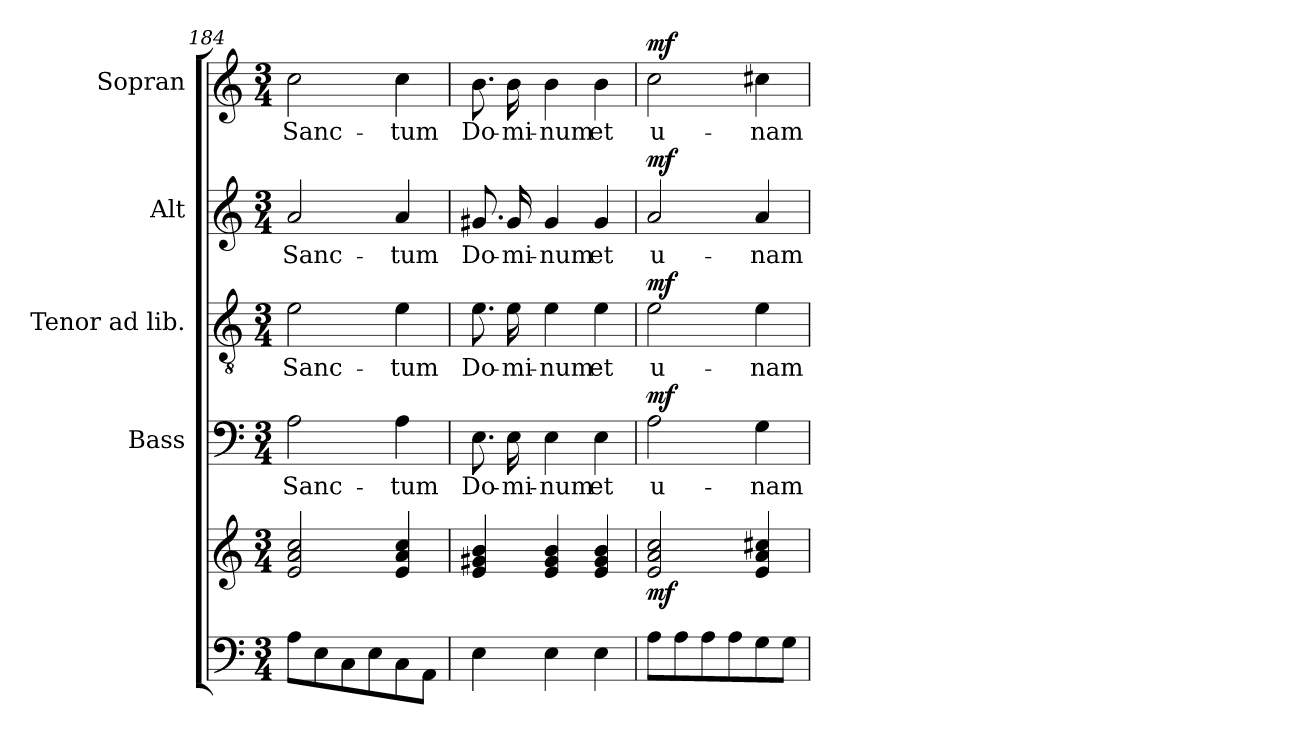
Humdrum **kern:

**kern	**kern	**dynam	**kern	**text	**dynam	**kern	**text	**dynam	**kern	**text	**dynam	**kern	**text	**dynam
*part5	*part5	*part5	*part4	*part4	*part4	*part3	*part3	*part3	*part2	*part2	*part2	*part1	*part1	*part1
*staff6	*staff5	*staff5/6	*staff4	*staff4	*staff4	*staff3	*staff3	*staff3	*staff2	*staff2	*staff2	*staff1	*staff1	*staff1
*	*	*	*I"Bass	*	*	*I"Tenor ad lib.	*	*	*I"Alt	*	*	*I"Sopran	*	*
*	*	*	*I'B.	*	*	*I'T.	*	*	*I'A.	*	*	*I'S.	*	*
*clefF4	*clefG2	*	*clefF4	*	*	*clefGv2	*	*	*clefG2	*	*	*clefG2	*	*
*k[]	*k[]	*	*k[]	*	*	*k[]	*	*	*k[]	*	*	*k[]	*	*
*C:	*C:	*	*C:	*	*	*C:	*	*	*C:	*	*	*C:	*	*
*M3/4	*M3/4	*	*M3/4	*	*	*M3/4	*	*	*M3/4	*	*	*M3/4	*	*
=184	=184	=184	=184	=184	=184	=184	=184	=184	=184	=184	=184	=184	=184	=184
!	!	!	!	!LO:LY:b	!	!	!LO:LY:b	!	!	!LO:LY:b	!	!	!LO:LY:b	!
8A\L	2e/ 2a/ 2cc/	.	2A\	Sanc-	.	2e\	Sanc-	.	2a/	Sanc-	.	2cc\	Sanc-	.
8E\	.	.	.	.	.	.	.	.	.	.	.	.	.	.
8C\	.	.	.	.	.	.	.	.	.	.	.	.	.	.
8E\	.	.	.	.	.	.	.	.	.	.	.	.	.	.
!	!	!	!	!LO:LY:b	!	!	!LO:LY:b	!	!	!LO:LY:b	!	!	!LO:LY:b	!
8C\	4e/ 4a/ 4cc/	.	4A\	-tum	.	4e\	-tum	.	4a/	-tum	.	4cc\	-tum	.
8AA\J	.	.	.	.	.	.	.	.	.	.	.	.	.	.
!!LO:PB:g=z
=185	=185	=185	=185	=185	=185	=185	=185	=185	=185	=185	=185	=185	=185	=185
!	!	!	!	!LO:LY:b	!	!	!LO:LY:b	!	!	!LO:LY:b	!	!	!LO:LY:b	!
4E\	4e/ 4g#X/ 4b/	.	8.E\	Do-	.	8.e\	Do-	.	8.g#X/	Do-	.	8.b\	Do-	.
!	!	!	!	!LO:LY:b	!	!	!LO:LY:b	!	!	!LO:LY:b	!	!	!LO:LY:b	!
.	.	.	16E\	-mi-	.	16e\	-mi-	.	16g#/	-mi-	.	16b\	-mi-	.
!	!	!	!	!LO:LY:b	!	!	!LO:LY:b	!	!	!LO:LY:b	!	!	!LO:LY:b	!
4E\	4e/ 4g#/ 4b/	.	4E\	-num	.	4e\	-num	.	4g#/	-num	.	4b\	-num	.
!	!	!	!	!LO:LY:b	!	!	!LO:LY:b	!	!	!LO:LY:b	!	!	!LO:LY:b	!
4E\	4e/ 4g#/ 4b/	.	4E\	et	.	4e\	et	.	4g#/	et	.	4b\	et	.
=186	=186	=186	=186	=186	=186	=186	=186	=186	=186	=186	=186	=186	=186	=186
!	!	!LO:DY:b	!	!LO:LY:b	!LO:DY:a	!	!LO:LY:b	!LO:DY:a	!	!LO:LY:b	!LO:DY:a	!	!LO:LY:b	!LO:DY:a
8A\L	2e/ 2a/ 2cc/	mf	2A\	u-	mf	2e\	u-	mf	2a/	u-	mf	2cc\	u-	mf
8A\	.	.	.	.	.	.	.	.	.	.	.	.	.	.
8A\	.	.	.	.	.	.	.	.	.	.	.	.	.	.
8A\	.	.	.	.	.	.	.	.	.	.	.	.	.	.
!	!	!	!	!LO:LY:b	!	!	!LO:LY:b	!	!	!LO:LY:b	!	!	!LO:LY:b	!
8G\	4e/ 4a/ 4cc#X/	.	4G\	-nam	.	4e\	-nam	.	4a/	-nam	.	4cc#X\	-nam	.
8G\J	.	.	.	.	.	.	.	.	.	.	.	.	.	.
=	=	=	=	=	=	=	=	=	=	=	=	=	=	=
*-	*-	*-	*-	*-	*-	*-	*-	*-	*-	*-	*-	*-	*-	*-
